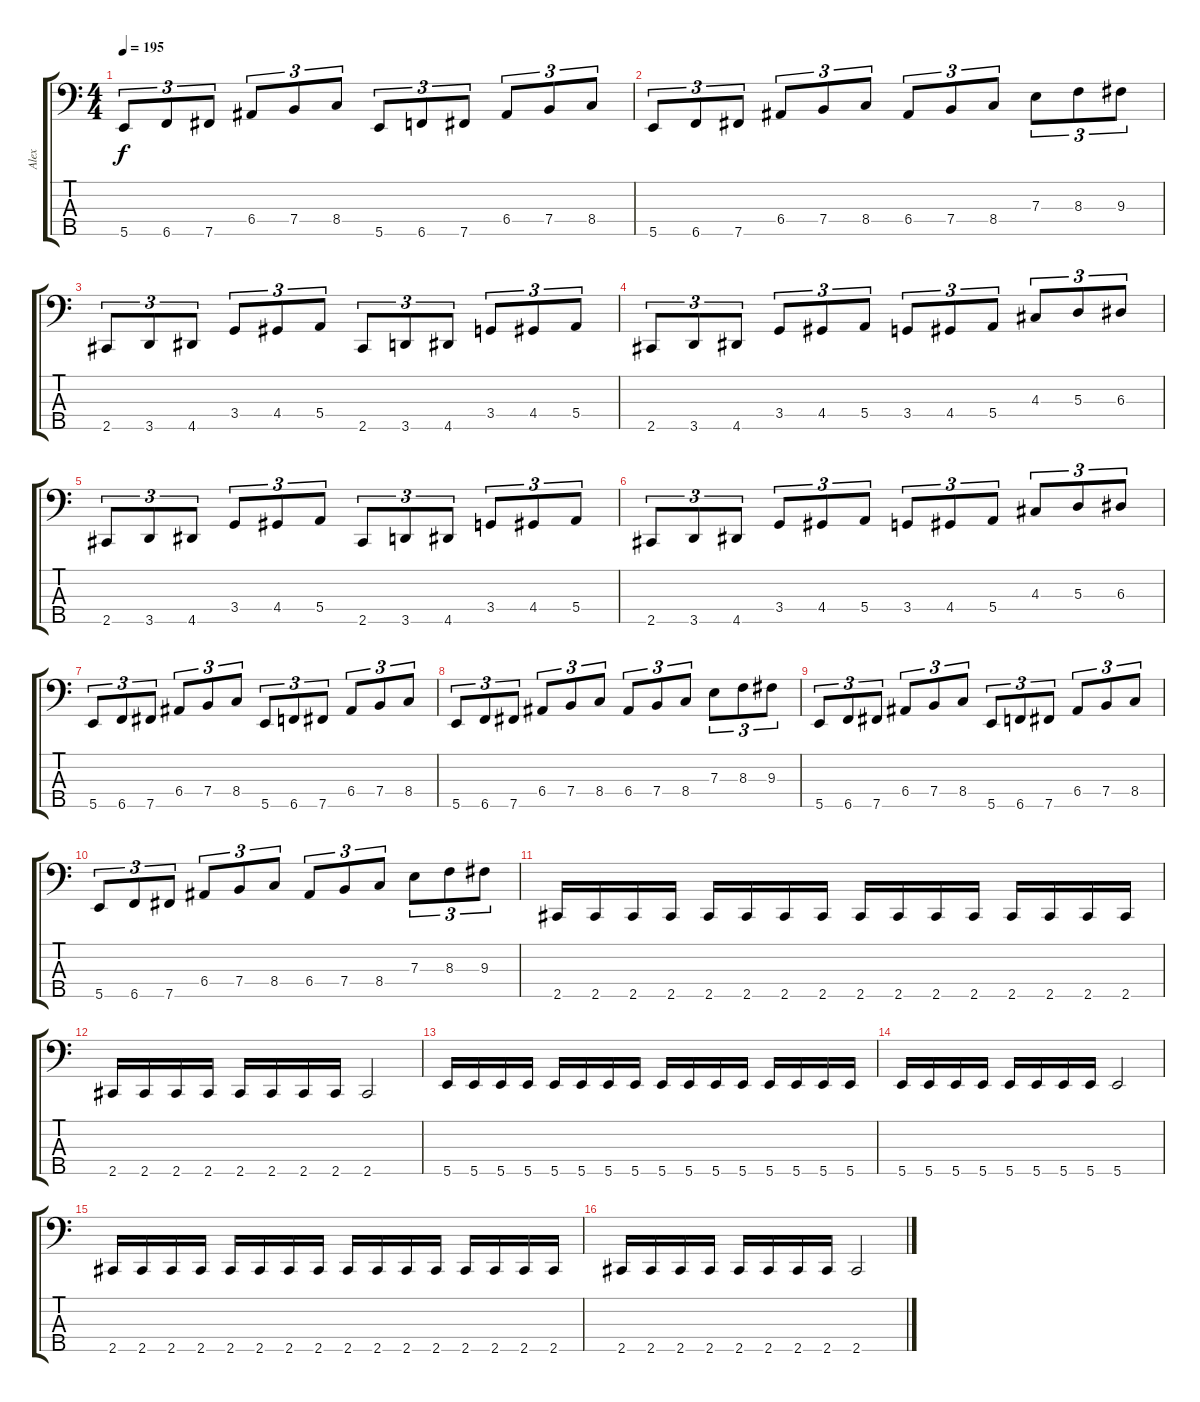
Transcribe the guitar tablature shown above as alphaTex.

\track ("Alex" "Alex") {instrument electricbasspick}
\staff {score tabs}
\tuning (G2 D2 A1 E1 B0) {hide}
\ts (4 4)
\tempo 195
\clef f4
\ks c
5.5.8{tu (3 2) dy f} 6.5.8{tu (3 2)} 7.5.8{tu (3 2)} 6.4.8{tu (3 2)} 7.4.8{tu (3 2)} 8.4.8{tu (3 2)} 5.5.8{tu (3 2)} 6.5.8{tu (3 2)} 7.5.8{tu (3 2)} 6.4.8{tu (3 2)} 7.4.8{tu (3 2)} 8.4.8{tu (3 2)} |
5.5.8{tu (3 2)} 6.5.8{tu (3 2)} 7.5.8{tu (3 2)} 6.4.8{tu (3 2)} 7.4.8{tu (3 2)} 8.4.8{tu (3 2)} 6.4.8{tu (3 2)} 7.4.8{tu (3 2)} 8.4.8{tu (3 2)} 7.3.8{tu (3 2)} 8.3.8{tu (3 2)} 9.3.8{tu (3 2)} |
2.5.8{tu (3 2)} 3.5.8{tu (3 2)} 4.5.8{tu (3 2)} 3.4.8{tu (3 2)} 4.4.8{tu (3 2)} 5.4.8{tu (3 2)} 2.5.8{tu (3 2)} 3.5.8{tu (3 2)} 4.5.8{tu (3 2)} 3.4.8{tu (3 2)} 4.4.8{tu (3 2)} 5.4.8{tu (3 2)} |
2.5.8{tu (3 2)} 3.5.8{tu (3 2)} 4.5.8{tu (3 2)} 3.4.8{tu (3 2)} 4.4.8{tu (3 2)} 5.4.8{tu (3 2)} 3.4.8{tu (3 2)} 4.4.8{tu (3 2)} 5.4.8{tu (3 2)} 4.3.8{tu (3 2)} 5.3.8{tu (3 2)} 6.3.8{tu (3 2)} |
2.5.8{tu (3 2)} 3.5.8{tu (3 2)} 4.5.8{tu (3 2)} 3.4.8{tu (3 2)} 4.4.8{tu (3 2)} 5.4.8{tu (3 2)} 2.5.8{tu (3 2)} 3.5.8{tu (3 2)} 4.5.8{tu (3 2)} 3.4.8{tu (3 2)} 4.4.8{tu (3 2)} 5.4.8{tu (3 2)} |
2.5.8{tu (3 2)} 3.5.8{tu (3 2)} 4.5.8{tu (3 2)} 3.4.8{tu (3 2)} 4.4.8{tu (3 2)} 5.4.8{tu (3 2)} 3.4.8{tu (3 2)} 4.4.8{tu (3 2)} 5.4.8{tu (3 2)} 4.3.8{tu (3 2)} 5.3.8{tu (3 2)} 6.3.8{tu (3 2)} |
5.5.8{tu (3 2)} 6.5.8{tu (3 2)} 7.5.8{tu (3 2)} 6.4.8{tu (3 2)} 7.4.8{tu (3 2)} 8.4.8{tu (3 2)} 5.5.8{tu (3 2)} 6.5.8{tu (3 2)} 7.5.8{tu (3 2)} 6.4.8{tu (3 2)} 7.4.8{tu (3 2)} 8.4.8{tu (3 2)} |
5.5.8{tu (3 2)} 6.5.8{tu (3 2)} 7.5.8{tu (3 2)} 6.4.8{tu (3 2)} 7.4.8{tu (3 2)} 8.4.8{tu (3 2)} 6.4.8{tu (3 2)} 7.4.8{tu (3 2)} 8.4.8{tu (3 2)} 7.3.8{tu (3 2)} 8.3.8{tu (3 2)} 9.3.8{tu (3 2)} |
5.5.8{tu (3 2)} 6.5.8{tu (3 2)} 7.5.8{tu (3 2)} 6.4.8{tu (3 2)} 7.4.8{tu (3 2)} 8.4.8{tu (3 2)} 5.5.8{tu (3 2)} 6.5.8{tu (3 2)} 7.5.8{tu (3 2)} 6.4.8{tu (3 2)} 7.4.8{tu (3 2)} 8.4.8{tu (3 2)} |
5.5.8{tu (3 2)} 6.5.8{tu (3 2)} 7.5.8{tu (3 2)} 6.4.8{tu (3 2)} 7.4.8{tu (3 2)} 8.4.8{tu (3 2)} 6.4.8{tu (3 2)} 7.4.8{tu (3 2)} 8.4.8{tu (3 2)} 7.3.8{tu (3 2)} 8.3.8{tu (3 2)} 9.3.8{tu (3 2)} |
2.5.16 2.5.16 2.5.16 2.5.16 2.5.16 2.5.16 2.5.16 2.5.16 2.5.16 2.5.16 2.5.16 2.5.16 2.5.16 2.5.16 2.5.16 2.5.16 |
2.5.16 2.5.16 2.5.16 2.5.16 2.5.16 2.5.16 2.5.16 2.5.16 2.5.2 |
5.5.16 5.5.16 5.5.16 5.5.16 5.5.16 5.5.16 5.5.16 5.5.16 5.5.16 5.5.16 5.5.16 5.5.16 5.5.16 5.5.16 5.5.16 5.5.16 |
5.5.16 5.5.16 5.5.16 5.5.16 5.5.16 5.5.16 5.5.16 5.5.16 5.5.2 |
2.5.16 2.5.16 2.5.16 2.5.16 2.5.16 2.5.16 2.5.16 2.5.16 2.5.16 2.5.16 2.5.16 2.5.16 2.5.16 2.5.16 2.5.16 2.5.16 |
2.5.16 2.5.16 2.5.16 2.5.16 2.5.16 2.5.16 2.5.16 2.5.16 2.5.2
